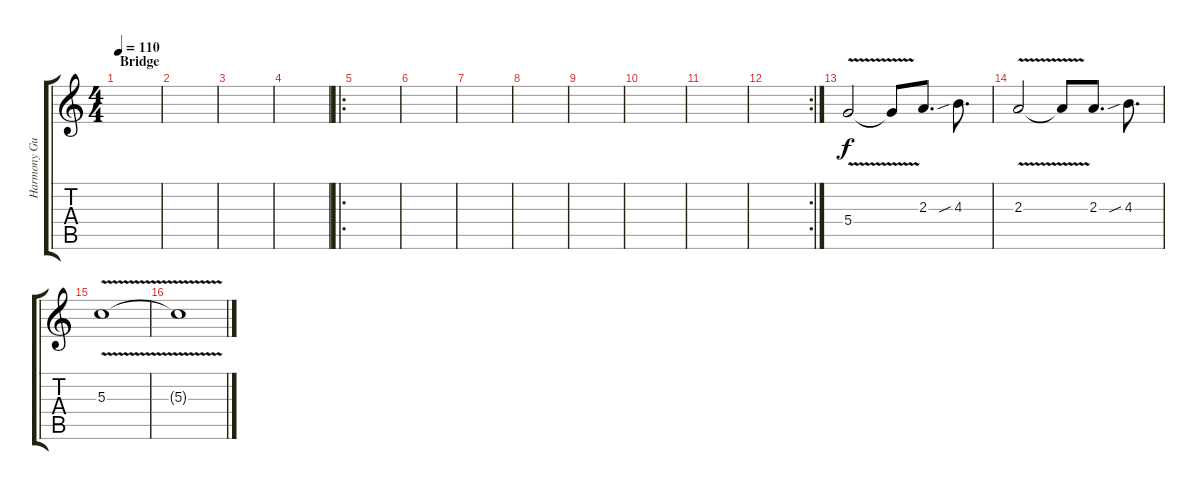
\track ("Harmony Guitar" "Harmony Gu") {instrument distortionguitar}
\staff {score tabs}
\tuning (E4 B3 G3 D3 A2 E2) {hide}
\ts (4 4)
\section ("" "Bridge")
\tempo 110
\clef g2
\ks c
|
|
|
|
\ro
|
|
|
|
|
|
|
\rc 2
|
5.4{v}.2 5.4{t}.8 2.3.8{d} 4.3{sib}.8{d} |
2.3{v}.2 2.3{t}.8 2.3.8{d} 4.3{sib}.8{d} |
5.3{v}.1 |
5.3{t}.1
